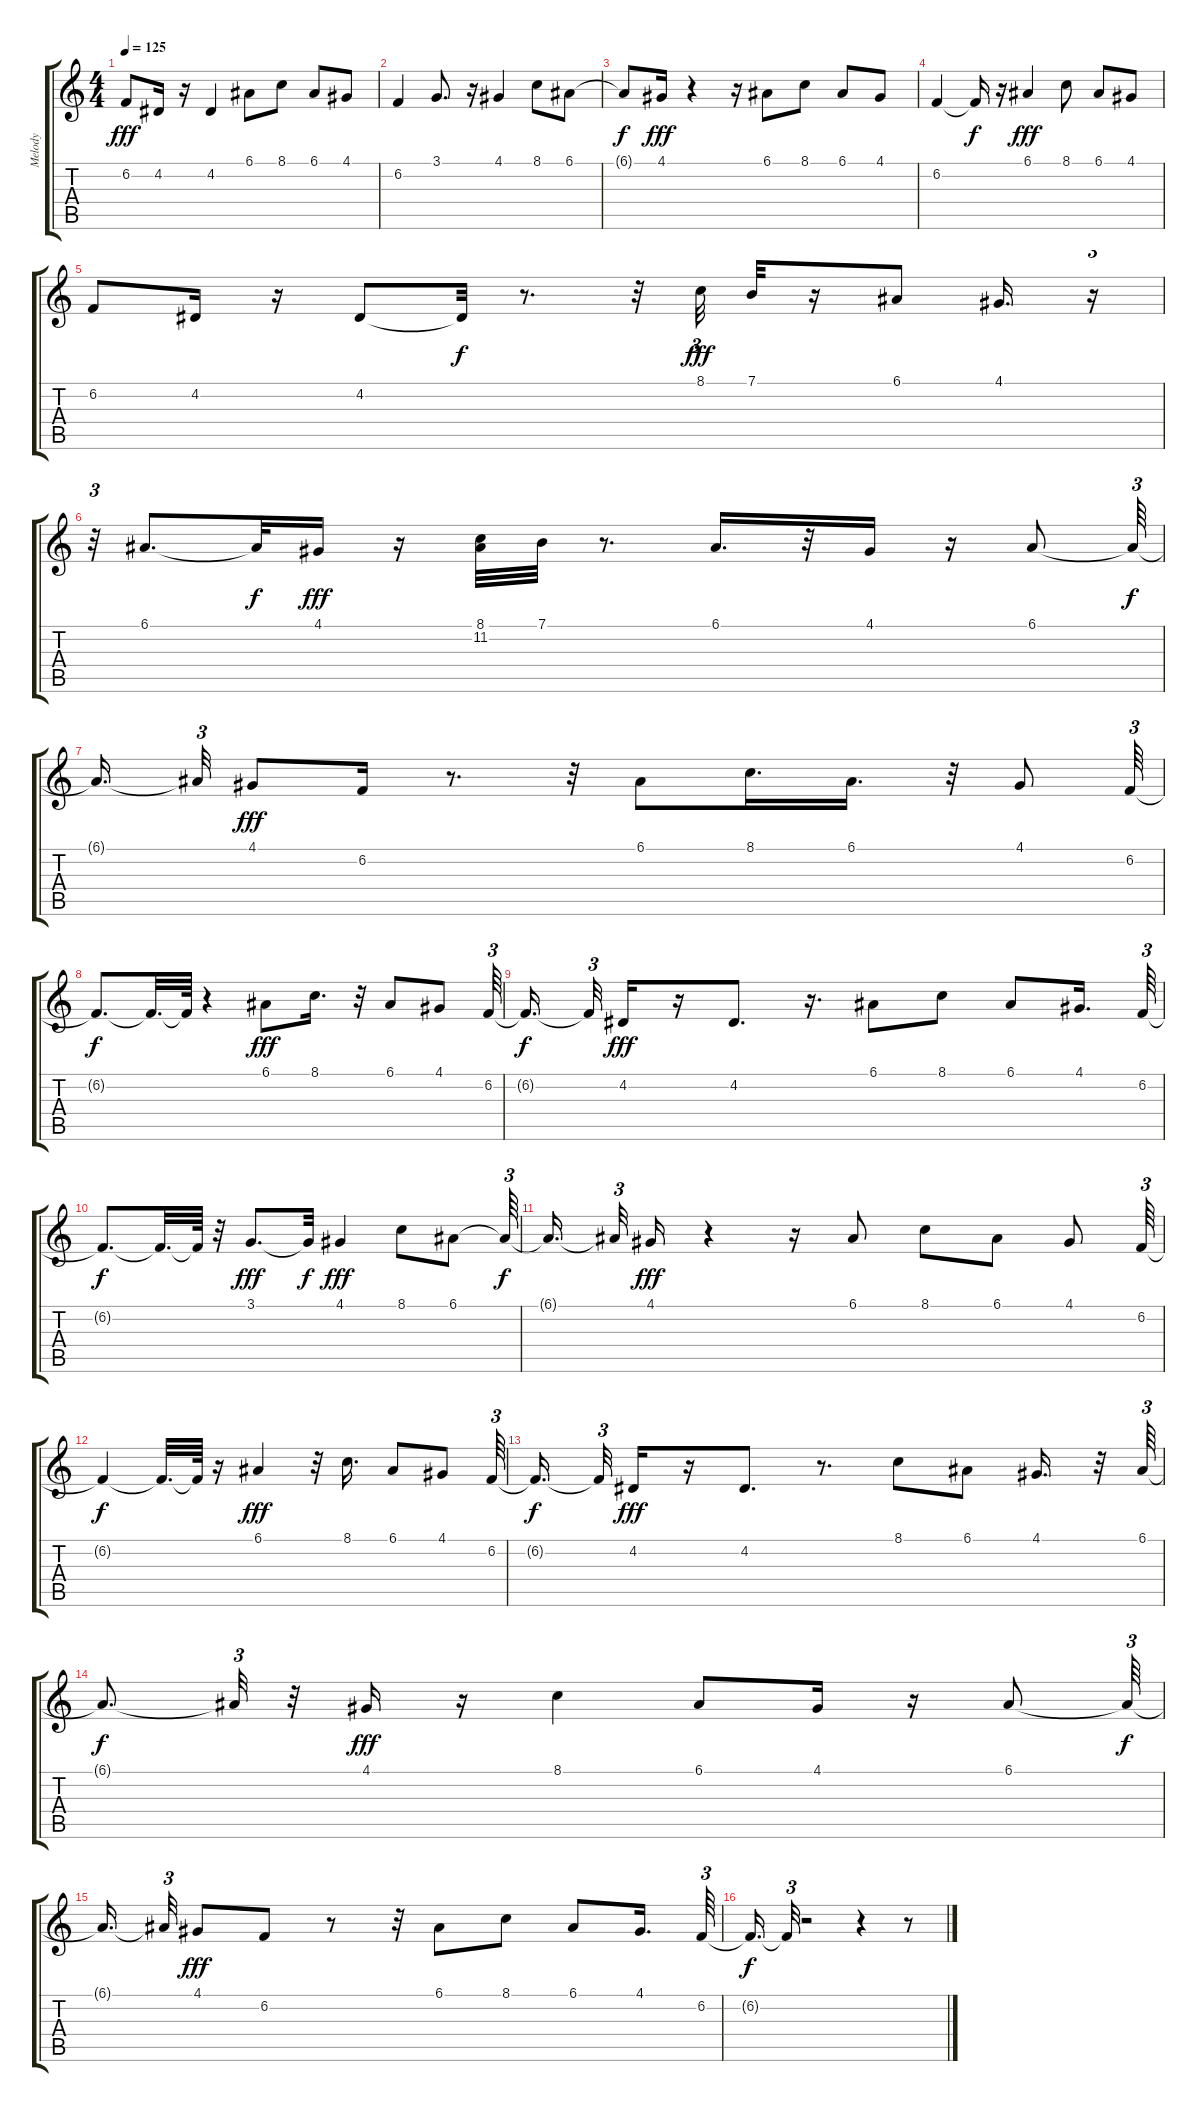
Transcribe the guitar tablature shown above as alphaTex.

\track ("Melody" "Melody") {instrument acousticgrandpiano}
\staff {score tabs}
\tuning (E4 B3 G3 D3 A2 E2) {hide}
\ts (4 4)
\tempo 125
\clef g2
\ks c
6.2.8{dy fff} 4.2.16 r.16 4.2.4 6.1.8 8.1.8 6.1.8 4.1.8 |
6.2.4 3.1.8{d} r.16 4.1.4 8.1.8 6.1.8 |
6.1{t}.8{dy f} 4.1.16{dy fff} r.4 r.16 6.1.8 8.1.8 6.1.8 4.1.8 |
6.2.4 6.2{t}.16{dy f} r.16 6.1.4{dy fff} 8.1.8 6.1.8 4.1.8 |
6.2.8 4.2.16 r.16 4.2.8 4.2{t}.32{dy f} r.8{d} r.32 8.1.32{tu (3 2) dy fff} 7.1.32 r.16 6.1.8 4.1.16{d} r.16{tu (3 2)} |
r.32{tu (3 2)} 6.1.8{d} 6.1{t}.32{dy f} 4.1.16{dy fff} r.16 (8.1 11.2).32 7.1.32 r.8{d} 6.1.16{d} r.32 4.1.16 r.16 6.1.8 6.1{t}.64{tu (3 2) dy f} |
6.1{t}.16{d beam splitsecondary} 6.1{t}.32{tu (3 2)} 4.1.8{dy fff} 6.2.16 r.8{d} r.32 6.1.8 8.1.16{d} 6.1.16{d} r.32 4.1.8 6.2.64{tu (3 2)} |
6.2{t}.8{d dy f} 6.2{t}.32{d} 6.2{t}.64 r.4 6.1.8{dy fff} 8.1.16{d} r.32 6.1.8 4.1.8 6.2.64{tu (3 2)} |
6.2{t}.16{d dy f beam splitsecondary} 6.2{t}.32{tu (3 2)} 4.2.16{dy fff} r.16 4.2.8{d} r.16{d} 6.1.8 8.1.8 6.1.8 4.1.16{d} 6.2.64{tu (3 2)} |
6.2{t}.8{d dy f} 6.2{t}.32{d} 6.2{t}.64 r.32 3.1.8{d dy fff} 3.1{t}.32{dy f} 4.1.4{dy fff} 8.1.8 6.1.8 6.1{t}.64{tu (3 2) dy f} |
6.1{t}.16{d beam splitsecondary} 6.1{t}.32{tu (3 2)} 4.1.16{dy fff} r.4 r.16 6.1.8 8.1.8 6.1.8 4.1.8 6.2.64{tu (3 2)} |
6.2{t}.4{dy f} 6.2{t}.32{d} 6.2{t}.64 r.16 6.1.4{dy fff} r.32 8.1.16{d} 6.1.8 4.1.8 6.2.64{tu (3 2)} |
6.2{t}.16{d dy f beam splitsecondary} 6.2{t}.32{tu (3 2)} 4.2.16{dy fff} r.16 4.2.8{d} r.8{d} 8.1.8 6.1.8 4.1.16{d} r.32 6.1.64{tu (3 2)} |
6.1{t}.8{d dy f} 6.1{t}.32{tu (3 2)} r.32 4.1.16{dy fff} r.16 8.1.4 6.1.8 4.1.16 r.16 6.1.8 6.1{t}.64{tu (3 2) dy f} |
6.1{t}.16{d beam splitsecondary} 6.1{t}.32{tu (3 2)} 4.1.8{dy fff} 6.2.8 r.8 r.32 6.1.8 8.1.8 6.1.8 4.1.16{d} 6.2.64{tu (3 2)} |
6.2{t}.16{d dy f} 6.2{t}.32{tu (3 2)} r.2 r.4 r.8
